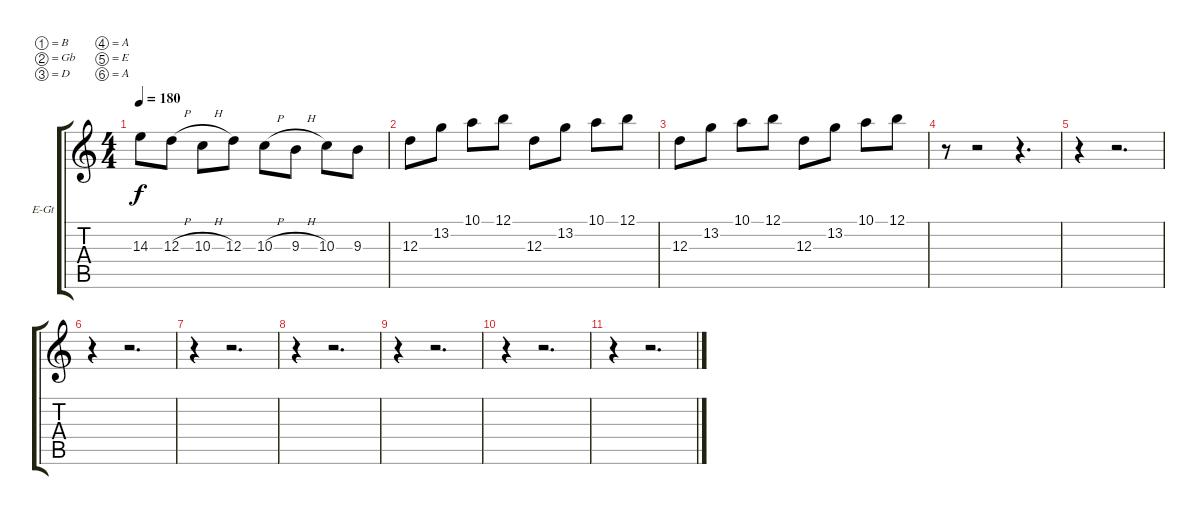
\bracketExtendMode groupsimilarinstruments
\firstSystemTrackNameOrientation horizontal
\otherSystemsTrackNameOrientation horizontal
\track ("Add Git 2" "E-Gt") {instrument distortionguitar}
\staff {score tabs}
\tuning (B3 Gb3 D3 A2 E2 A1)
\ts (4 4)
\tempo 180
\clef g2
\ks c
14.3.8{dy f} 12.3{h}.8 10.3{h}.8 12.3.8 10.3{h}.8 9.3{h}.8 10.3.8 9.3.8 |
12.3.8 13.2.8 10.1.8 12.1.8 12.3.8 13.2.8 10.1.8 12.1.8 |
12.3.8 13.2.8 10.1.8 12.1.8 12.3.8 13.2.8 10.1.8 12.1.8 |
r.8 r.2 r.4{d} |
r.4 r.2{d} |
r.4 r.2{d} |
r.4 r.2{d} |
r.4 r.2{d} |
r.4 r.2{d} |
r.4 r.2{d} |
r.4 r.2{d}
